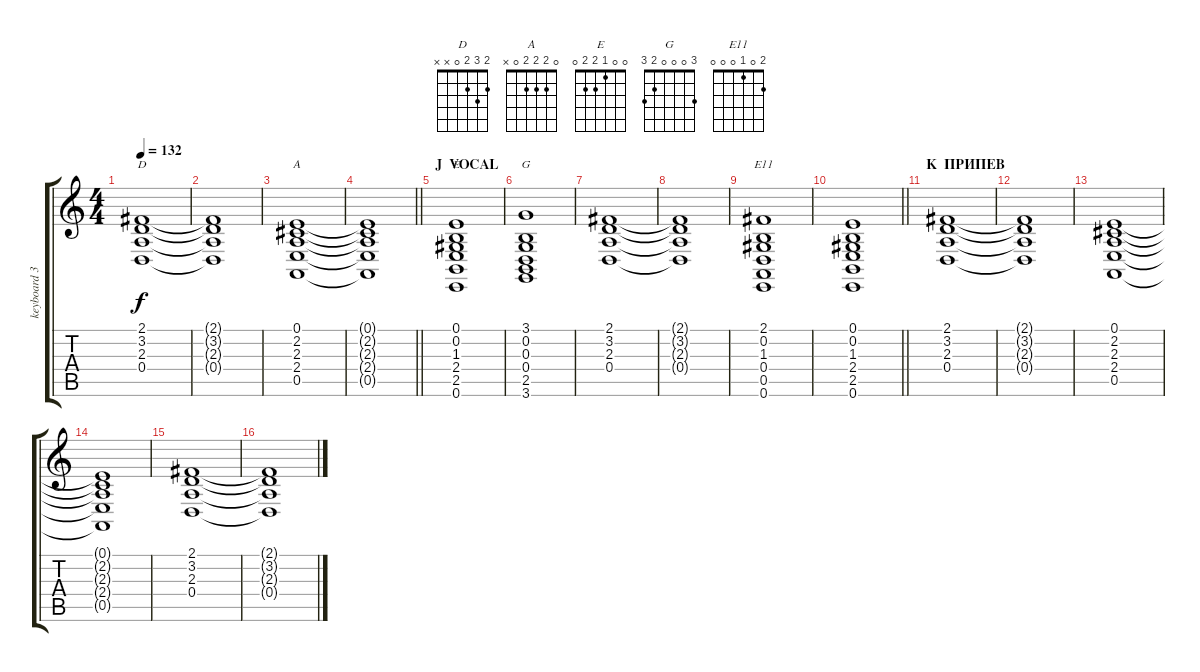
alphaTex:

\track ("keyboard 3" "keyboard 3") {instrument electricgrandpiano}
\staff {score tabs}
\tuning (E4 B3 G3 D3 A2 E2) {hide}
\chord ("D" 2 3 2 0 x x)
\chord ("A" 0 2 2 2 0 x)
\chord ("E" 0 0 1 2 2 0)
\chord ("G" 3 0 0 0 2 3)
\chord ("E11" 2 0 1 0 0 0)
\ts (4 4)
\tempo 132
\clef g2
\ks c
(2.1 3.2 2.3 0.4).1{ch "D" dy f} |
(2.1{t} 3.2{t} 2.3{t} 0.4{t}).1 |
(0.1 2.2 2.3 2.4 0.5).1{ch "A"} |
\barLineRight lightlight
(0.1{t} 2.2{t} 2.3{t} 2.4{t} 0.5{t}).1 |
\section ("" "J  VOCAL")
(0.1 0.2 1.3 2.4 2.5 0.6).1{ch "E"} |
(3.1 0.2 0.3 0.4 2.5 3.6).1{ch "G"} |
(2.1 3.2 2.3 0.4).1 |
(2.1{t} 3.2{t} 2.3{t} 0.4{t}).1 |
(2.1 0.2 1.3 0.4 0.5 0.6).1{ch "E11"} |
\barLineRight lightlight
(0.1 0.2 1.3 2.4 2.5 0.6).1 |
\section ("" "K  ПРИПЕВ")
(2.1 3.2 2.3 0.4).1 |
(2.1{t} 3.2{t} 2.3{t} 0.4{t}).1 |
(0.1 2.2 2.3 2.4 0.5).1 |
(0.1{t} 2.2{t} 2.3{t} 2.4{t} 0.5{t}).1 |
(2.1 3.2 2.3 0.4).1 |
(2.1{t} 3.2{t} 2.3{t} 0.4{t}).1
